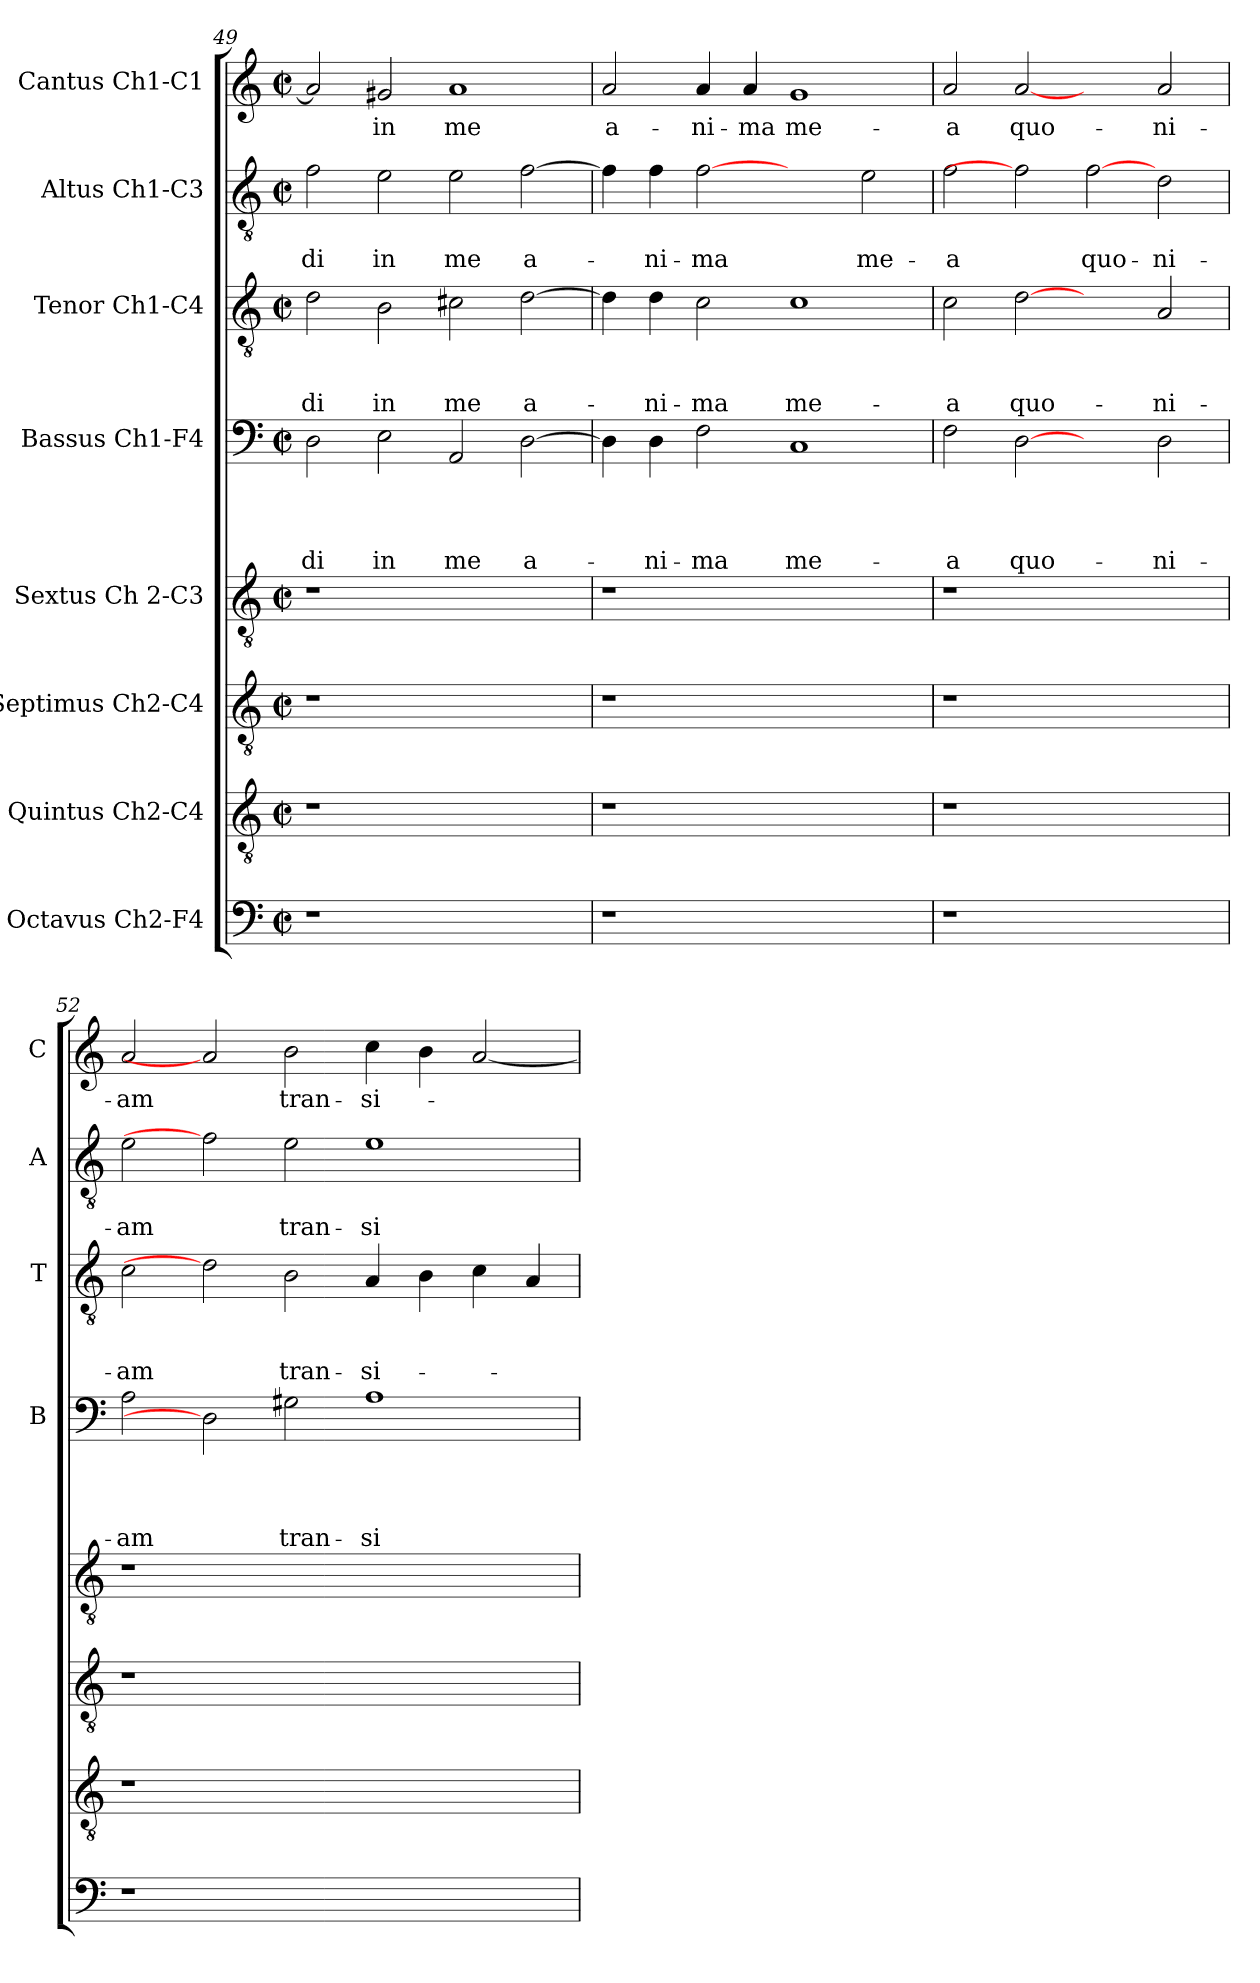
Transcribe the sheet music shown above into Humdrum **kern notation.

**kern	**kern	**kern	**kern	**kern	**text	**text	**text	**text	**kern	**text	**text	**text	**kern	**text	**text	**kern	**text
*part8	*part7	*part6	*part5	*part4	*part4	*part4	*part4	*part4	*part3	*part3	*part3	*part3	*part2	*part2	*part2	*part1	*part1
*staff8	*staff7	*staff6	*staff5	*staff4	*staff4	*staff4	*staff4	*staff4	*staff3	*staff3	*staff3	*staff3	*staff2	*staff2	*staff2	*staff1	*staff1
*I"Octavus Ch2-F4	*I"Quintus Ch2-C4	*I"Septimus Ch2-C4	*I"Sextus Ch 2-C3	*I"Bassus Ch1-F4	*	*	*	*	*I"Tenor Ch1-C4	*	*	*	*I"Altus Ch1-C3	*	*	*I"Cantus Ch1-C1	*
*	*	*	*	*I'B	*	*	*	*	*I'T	*	*	*	*I'A	*	*	*I'C	*
*clefF4	*clefGv2	*clefGv2	*clefGv2	*clefF4	*	*	*	*	*clefGv2	*	*	*	*clefGv2	*	*	*clefG2	*
*k[]	*k[]	*k[]	*k[]	*k[]	*	*	*	*	*k[]	*	*	*	*k[]	*	*	*k[]	*
*C:	*C:	*C:	*C:	*C:	*	*	*	*	*C:	*	*	*	*C:	*	*	*C:	*
*M2/2	*M2/2	*M2/2	*M2/2	*M2/2	*	*	*	*	*M2/2	*	*	*	*M2/2	*	*	*M2/2	*
*met(c|)	*met(c|)	*met(c|)	*met(c|)	*met(c|)	*	*	*	*	*met(c|)	*	*	*	*met(c|)	*	*	*met(c|)	*
=49	=49	=49	=49	=49	=49	=49	=49	=49	=49	=49	=49	=49	=49	=49	=49	=49	=49
!	!	!	!	!	!	!	!	!LO:LY:b	!	!	!	!LO:LY:b	!	!	!LO:LY:b	!	!
1r	1r	1r	1r	2D\	.	.	.	-di	2d\	.	.	-di	2f\	.	-di	2a/]	.
!	!	!	!	!	!	!	!	!LO:LY:b	!	!	!	!LO:LY:b	!	!	!LO:LY:b	!	!LO:LY:b
.	.	.	.	2E\	.	.	.	in	2B\	.	.	in	2e\	.	in	2g#X/	in
!	!	!	!	!	!	!	!	!LO:LY:b	!	!	!	!LO:LY:b	!	!	!LO:LY:b	!	!LO:LY:b
1ryy	1ryy	1ryy	1ryy	2AA/	.	.	.	me	2c#X\	.	.	me	2e\	.	me	1a	me
!	!	!	!	!	!	!	!	!LO:LY:b	!	!	!	!LO:LY:b	!	!	!LO:LY:b	!	!
.	.	.	.	[2D\	.	.	.	a-	[2d\	.	.	a-	[2f\	.	a-	.	.
=50	=50	=50	=50	=50	=50	=50	=50	=50	=50	=50	=50	=50	=50	=50	=50	=50	=50
!	!	!	!	!	!	!	!	!	!	!	!	!	!	!	!	!	!LO:LY:b
1r	1r	1r	1r	4D\]	.	.	.	.	4d\]	.	.	.	4f\]	.	.	2a/	a-
!	!	!	!	!	!	!	!	!LO:LY:b	!	!	!	!LO:LY:b	!	!	!LO:LY:b	!	!
.	.	.	.	4D\	.	.	.	-ni-	4d\	.	.	-ni-	4f\	.	-ni-	.	.
!	!	!	!	!	!	!	!	!LO:LY:b	!	!	!	!LO:LY:b	!	!	!LO:LY:b	!	!LO:LY:b
.	.	.	.	2F\	.	.	.	-ma	2c\	.	.	-ma	[2f	.	-ma	4a/	-ni-
!	!	!	!	!	!	!	!	!	!	!	!	!	!	!	!	!	!LO:LY:b
.	.	.	.	.	.	.	.	.	.	.	.	.	.	.	.	4a/	-ma
!	!	!	!	!	!	!	!	!LO:LY:b	!	!	!	!LO:LY:b	!	!	!	!	!LO:LY:b
1ryy	1ryy	1ryy	1ryy	1C	.	.	.	me-	1c	.	.	me-	2ryy	.	.	1g	me-
!	!	!	!	!	!	!	!	!	!	!	!	!	!	!	!LO:LY:b	!	!
.	.	.	.	.	.	.	.	.	.	.	.	.	2e\	.	me-	.	.
=51	=51	=51	=51	=51	=51	=51	=51	=51	=51	=51	=51	=51	=51	=51	=51	=51	=51
!	!	!	!	!	!	!	!	!LO:LY:b	!	!	!	!LO:LY:b	!	!	!LO:LY:b	!	!LO:LY:b
1r	1r	1r	1r	2F\	.	.	.	-a	2c\	.	.	-a	2f\	.	-a	2a/	-a
!	!	!	!	!	!	!	!	!LO:LY:b	!	!	!	!LO:LY:b	!	!	!	!	!LO:LY:b
.	.	.	.	[2D	.	.	.	quo-	[2d	.	.	quo-	2f]	.	.	[2a	quo-
!	!	!	!	!	!	!	!	!	!	!	!	!	!	!	!LO:LY:b	!	!
1ryy	1ryy	1ryy	1ryy	2ryy	.	.	.	.	2ryy	.	.	.	[2f	.	quo-	2ryy	.
!	!	!	!	!	!	!	!	!LO:LY:b	!	!	!	!LO:LY:b	!	!	!LO:LY:b	!	!LO:LY:b
.	.	.	.	2D\	.	.	.	-ni-	2A/	.	.	-ni-	2d\	.	-ni-	2a/	-ni-
=52	=52	=52	=52	=52	=52	=52	=52	=52	=52	=52	=52	=52	=52	=52	=52	=52	=52
!	!	!	!	!	!	!	!	!LO:LY:b	!	!	!	!LO:LY:b	!	!	!LO:LY:b	!	!LO:LY:b
1r	1r	1r	1r	2A\	.	.	.	-am	2c\	.	.	-am	2e\	.	-am	2a/	-am
.	.	.	.	2D]	.	.	.	.	2d]	.	.	.	2f]	.	.	2a]	.
!	!	!	!	!	!	!	!	!LO:LY:b	!	!	!	!LO:LY:b	!	!	!LO:LY:b	!	!LO:LY:b
1.ryy	1.ryy	1.ryy	1.ryy	2G#X\	.	.	.	tran-	2B\	.	.	tran-	2e\	.	tran-	2b\	tran-
!	!	!	!	!	!	!	!	!LO:LY:b	!	!	!	!LO:LY:b	!	!	!LO:LY:b	!	!LO:LY:b
.	.	.	.	1A	.	.	.	-si-	4A/	.	.	-si-	1e	.	-si-	4cc\	-si-
.	.	.	.	.	.	.	.	.	4B\	.	.	.	.	.	.	4b\	.
.	.	.	.	.	.	.	.	.	4c\	.	.	.	.	.	.	[2a/	.
.	.	.	.	.	.	.	.	.	4A/	.	.	.	.	.	.	.	.
=	=	=	=	=	=	=	=	=	=	=	=	=	=	=	=	=	=
*-	*-	*-	*-	*-	*-	*-	*-	*-	*-	*-	*-	*-	*-	*-	*-	*-	*-
